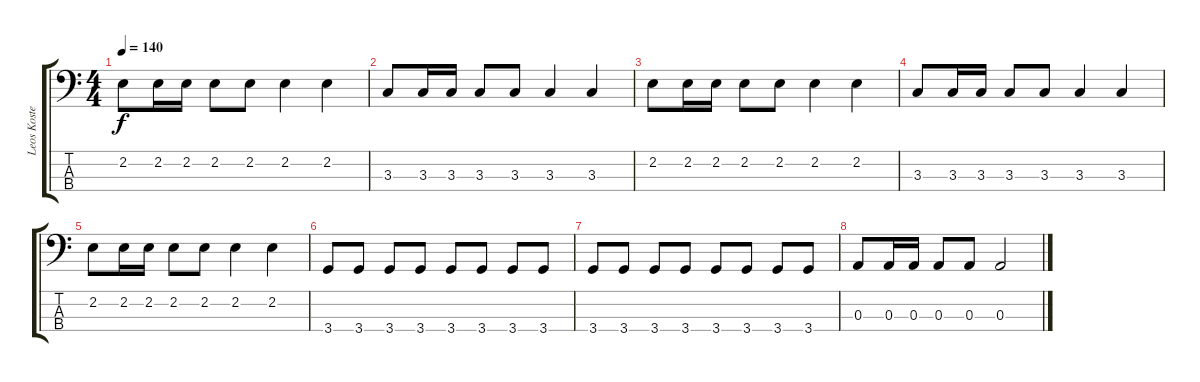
\track ("Leos Kostelecky" "Leos Koste") {instrument electricbassfinger}
\staff {score tabs}
\tuning (G2 D2 A1 E1) {hide}
\ts (4 4)
\tempo 140
\clef f4
\ks c
2.2.8{dy f} 2.2.16 2.2.16 2.2.8 2.2.8 2.2.4 2.2.4 |
3.3.8 3.3.16 3.3.16 3.3.8 3.3.8 3.3.4 3.3.4 |
2.2.8 2.2.16 2.2.16 2.2.8 2.2.8 2.2.4 2.2.4 |
3.3.8 3.3.16 3.3.16 3.3.8 3.3.8 3.3.4 3.3.4 |
2.2.8 2.2.16 2.2.16 2.2.8 2.2.8 2.2.4 2.2.4 |
3.4.8 3.4.8 3.4.8 3.4.8 3.4.8 3.4.8 3.4.8 3.4.8 |
3.4.8 3.4.8 3.4.8 3.4.8 3.4.8 3.4.8 3.4.8 3.4.8 |
0.3.8 0.3.16 0.3.16 0.3.8 0.3.8 0.3.2
